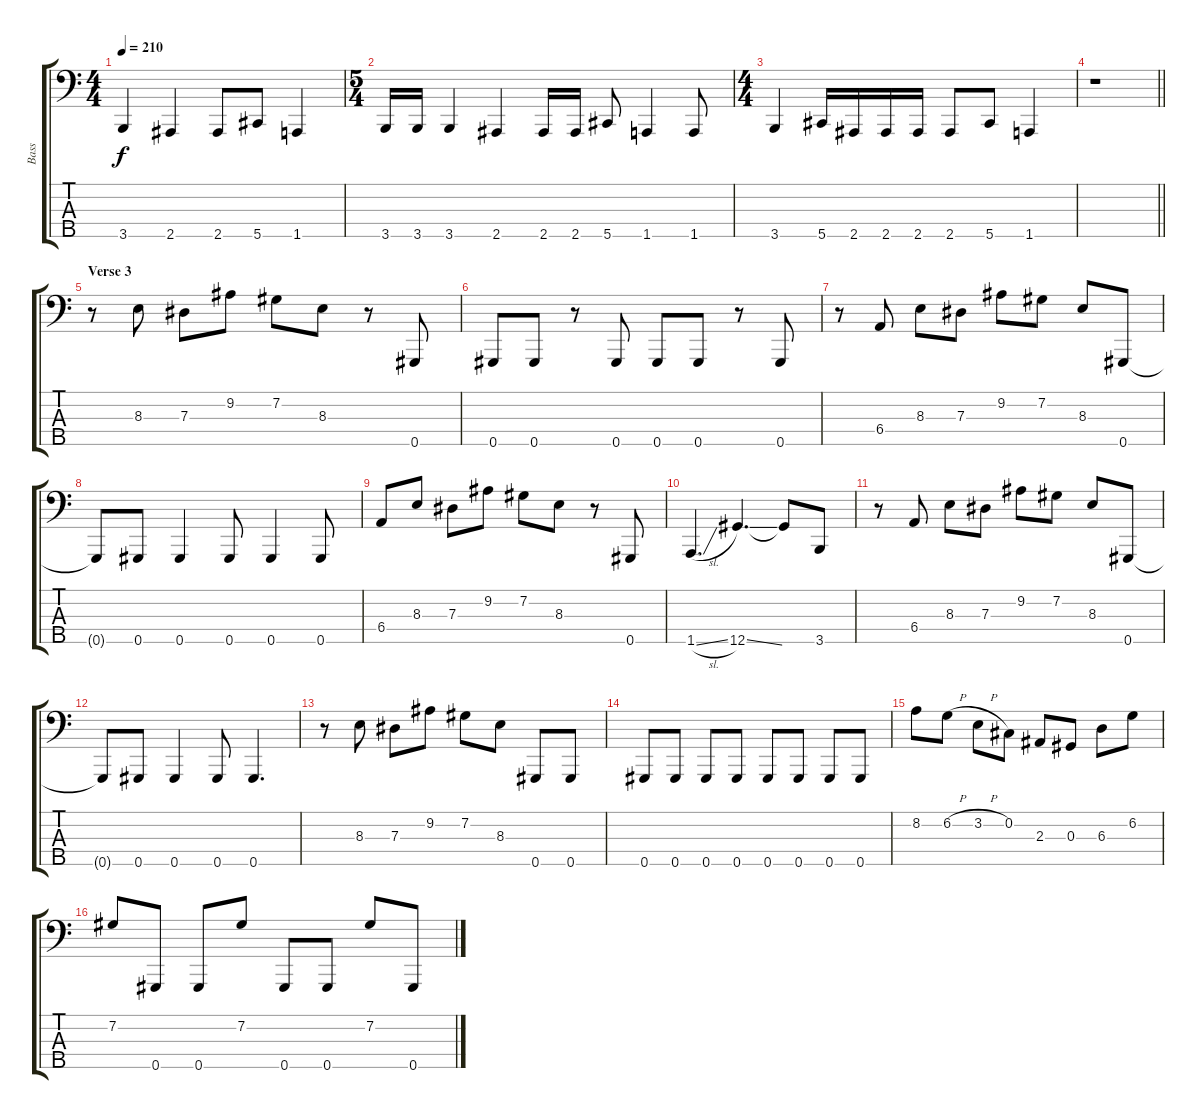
\track ("Bass" "Bass") {instrument slapbass2}
\staff {score tabs}
\tuning (Gb2 Db2 Ab1 Eb1 Ab0) {hide}
\ts (4 4)
\tempo 210
\clef f4
\ks c
3.5.4{dy f} 2.5.4 2.5.8 5.5.8 1.5.4 |
\ts (5 4)
3.5.16 3.5.16 3.5.4 2.5.4 2.5.16 2.5.16 5.5.8 1.5.4 1.5.8 |
\ts (4 4)
3.5.4 5.5.16 2.5.16 2.5.16 2.5.16 2.5.8 5.5.8 1.5.4 |
\barLineRight lightlight
r.1 |
\section ("" "Verse 3")
r.8 8.3.8 7.3.8 9.2.8 7.2.8 8.3.8 r.8 0.5.8 |
0.5.8 0.5.8 r.8 0.5.8 0.5.8 0.5.8 r.8 0.5.8 |
r.8 6.4.8 8.3.8 7.3.8 9.2.8 7.2.8 8.3.8 0.5.8 |
0.5{t}.8 0.5.8 0.5.4 0.5.8 0.5.4 0.5.8 |
6.4.8 8.3.8 7.3.8 9.2.8 7.2.8 8.3.8 r.8 0.5.8 |
1.5{sl}.4{d} 12.5{ss}.4{d} 12.5{t}.8 3.5.8 |
r.8 6.4.8 8.3.8 7.3.8 9.2.8 7.2.8 8.3.8 0.5.8 |
0.5{t}.8 0.5.8 0.5.4 0.5.8 0.5.4{d} |
r.8 8.3.8 7.3.8 9.2.8 7.2.8 8.3.8 0.5.8 0.5.8 |
0.5.8 0.5.8 0.5.8 0.5.8 0.5.8 0.5.8 0.5.8 0.5.8 |
8.2.8 6.2{h}.8 3.2{h}.8 0.2.8 2.3.8 0.3.8 6.3.8 6.2.8 |
7.2.8 0.5.8 0.5.8 7.2.8 0.5.8 0.5.8 7.2.8 0.5.8
